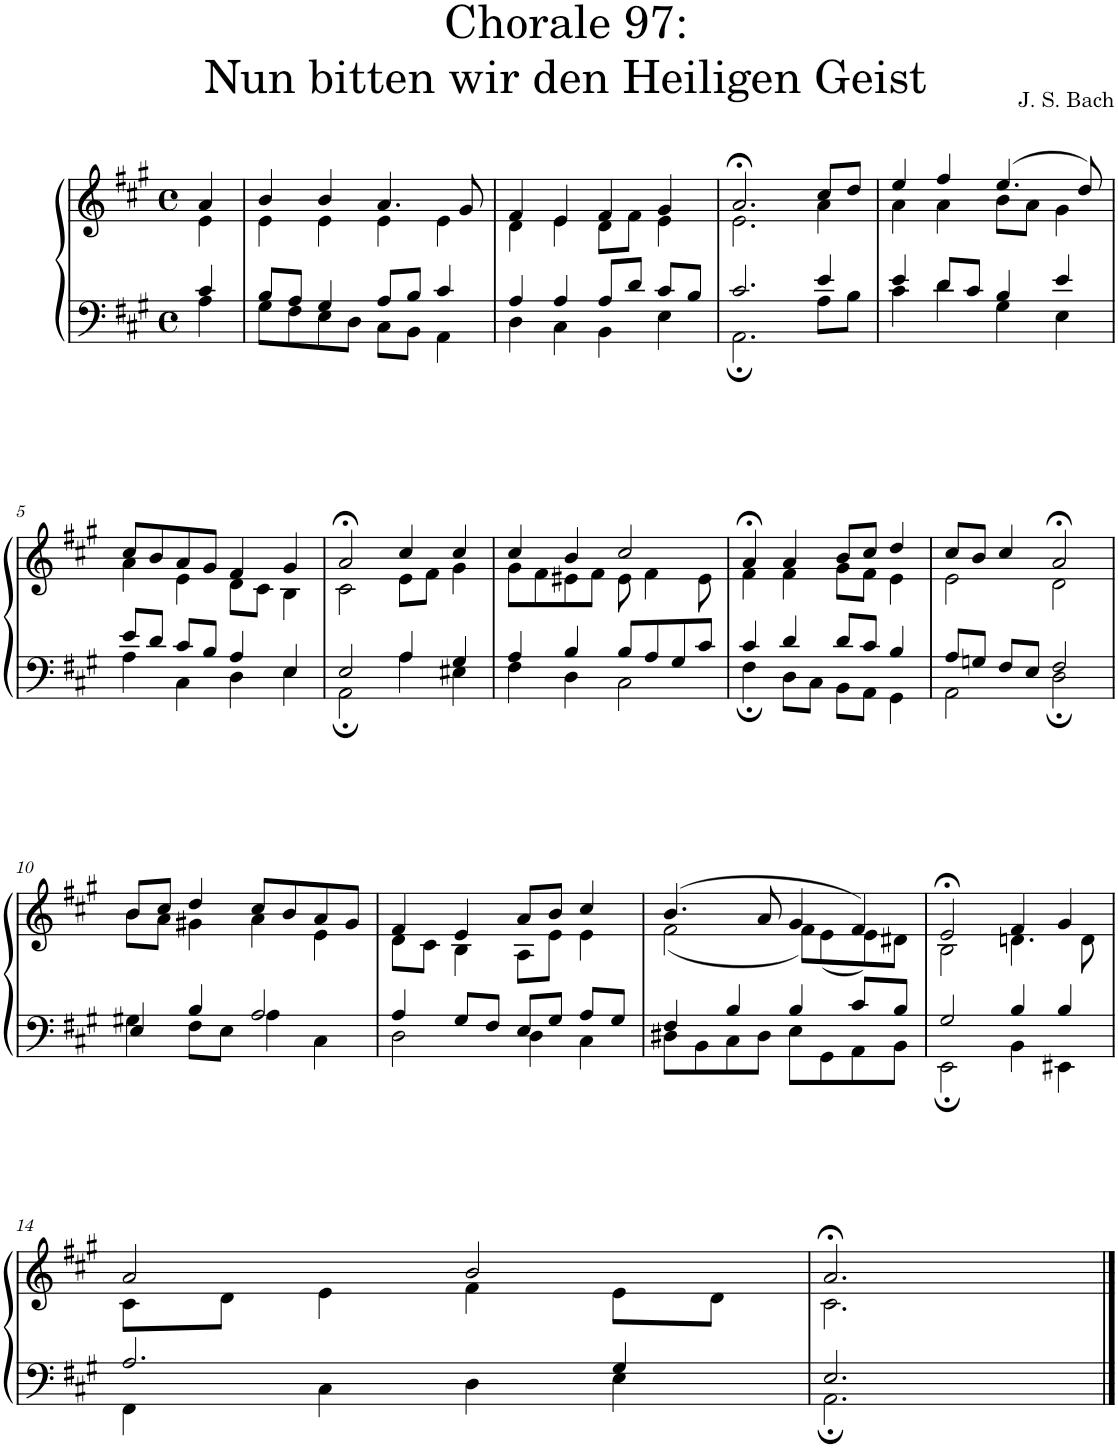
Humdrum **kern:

**kern	**kern
*part1	*part1
*staff2	*staff1
*I"S,A	*
*clefF4	*clefG2
*k[f#c#g#]	*k[f#c#g#]
*M4/4	*M4/4
*met(c)	*met(c)
=	=
*^	*^
4c#/	4A\	4a/	4e\
=1	=1	=1	=1
8B/L	8G#\L	4b/	4e\
8A/J	8F#\	.	.
4G#/	8E\	4b/	4e\
.	8D\J	.	.
8A/L	8C#\L	4.a/	4e\
8B/J	8BB\J	.	.
4c#/	4AA\	.	4e\
.	.	8g#/	.
=2	=2	=2	=2
4A/	4D\	4f#/	4d\
4A/	4C#\	4e/	4e\
8A/L	4BB\	4f#/	8d\L
8d/J	.	.	8f#\J
8c#/L	4E\	4g#/	4e\
8B/J	.	.	.
=3	=3	=3	=3
2.c#/	2.AA;\	2.a;</	2.e\
4e/	8A\L	8cc#/L	4a\
.	8B\J	8dd/J	.
=4	=4	=4	=4
4e/	4c#\	4ee/	4a\
8d/L	4d\	4ff#/	4a\
8c#/J	.	.	.
4B/	4G#\	(>4.ee/	8b\L
.	.	.	8a\J
4e/	4E\	.	4g#\
.	.	8dd/)	.
!!LO:LB:g=z	!!
=5	=5	=5	=5
8e/L	4A\	8cc#/L	4a\
8d/J	.	8b/	.
8c#/L	4C#\	8a/	4e\
8B/J	.	8g#/J	.
4A/	4D\	4f#/	8d\L
.	.	.	8c#\J
4E/	4E\	4g#/	4B\
=6	=6	=6	=6
2E/	2AA;\	2a;</	2c#\
4A/	4A\	4cc#/	8e\L
.	.	.	8f#\J
4G#/	4E#X\	4cc#/	4g#\
=7	=7	=7	=7
4A/	4F#\	4cc#/	8g#\L
.	.	.	8f#\
4B/	4D\	4b/	8e#X\
.	.	.	8f#\J
8B/L	2C#\	2cc#/	8e#\
8A/	.	.	4f#\
8G#/	.	.	.
8c#/J	.	.	8e#\
=8	=8	=8	=8
4c#/	4F#;\	4a;</	4f#\
4d/	8D\L	4a/	4f#\
.	8C#\J	.	.
8d/L	8BB\L	8b/L	8g#\L
8c#/J	8AA\J	8cc#/J	8f#\J
4B/	4GG#\	4dd/	4e\
=9	=9	=9	=9
8A/L	2AA\	8cc#/L	2e\
8Gn/J	.	8b/J	.
8F#/L	.	4cc#/	.
8E/J	.	.	.
2F#/	2D;\	2a;</	2d\
!!LO:LB:g=z	!!
=10	=10	=10	=10
4E/	4G#X\	8b/L	8b\L
.	.	8cc#/J	8a\J
4B/	8F#\L	4dd/	4g#X\
.	8E\J	.	.
2A/	4A\	8cc#/L	4a\
.	.	8b/	.
.	4C#\	8a/	4e\
.	.	8g#/J	.
=11	=11	=11	=11
4A/	2D\	4f#/	8d\L
.	.	.	8c#\J
8G#/L	.	4e/	4B\
8F#/J	.	.	.
8E/L	4D\	8a/L	8A\L
8G#/J	.	8b/J	8e\J
8A/L	4C#\	4cc#/	4e\
8G#/J	.	.	.
=12	=12	=12	=12
4F#/	8D#X\L	(>4.b/	(<2f#\
.	8BB\	.	.
4B/	8C#\	.	.
.	8D#\J	8a/	.
4B/	8E\L	4g#/	8f#\L)
.	8GG#\	.	(<8e\
8c#/L	8AA\	4f#/)	8e\)
8B/J	8BB\J	.	8d#X\J
=13	=13	=13	=13
2G#/	2EE;\	2e;</	2B\
4B/	4BB\	4f#/	4.dn\
4B/	4EE#X\	4g#/	.
.	.	.	8d\
!!LO:LB:g=z	!!
=14	=14	=14	=14
2.A/	4FF#\	2a/	8c#\L
.	.	.	8d\J
.	4C#\	.	4e\
.	4D\	2b/	4f#\
4G#/	4E\	.	8e\L
.	.	.	8d\J
=15	=15	=15	=15
2.E/	2.AA;\	2.a;</	2.c#\
*v	*v	*	*
*	*v	*v
==	==
*-	*-
